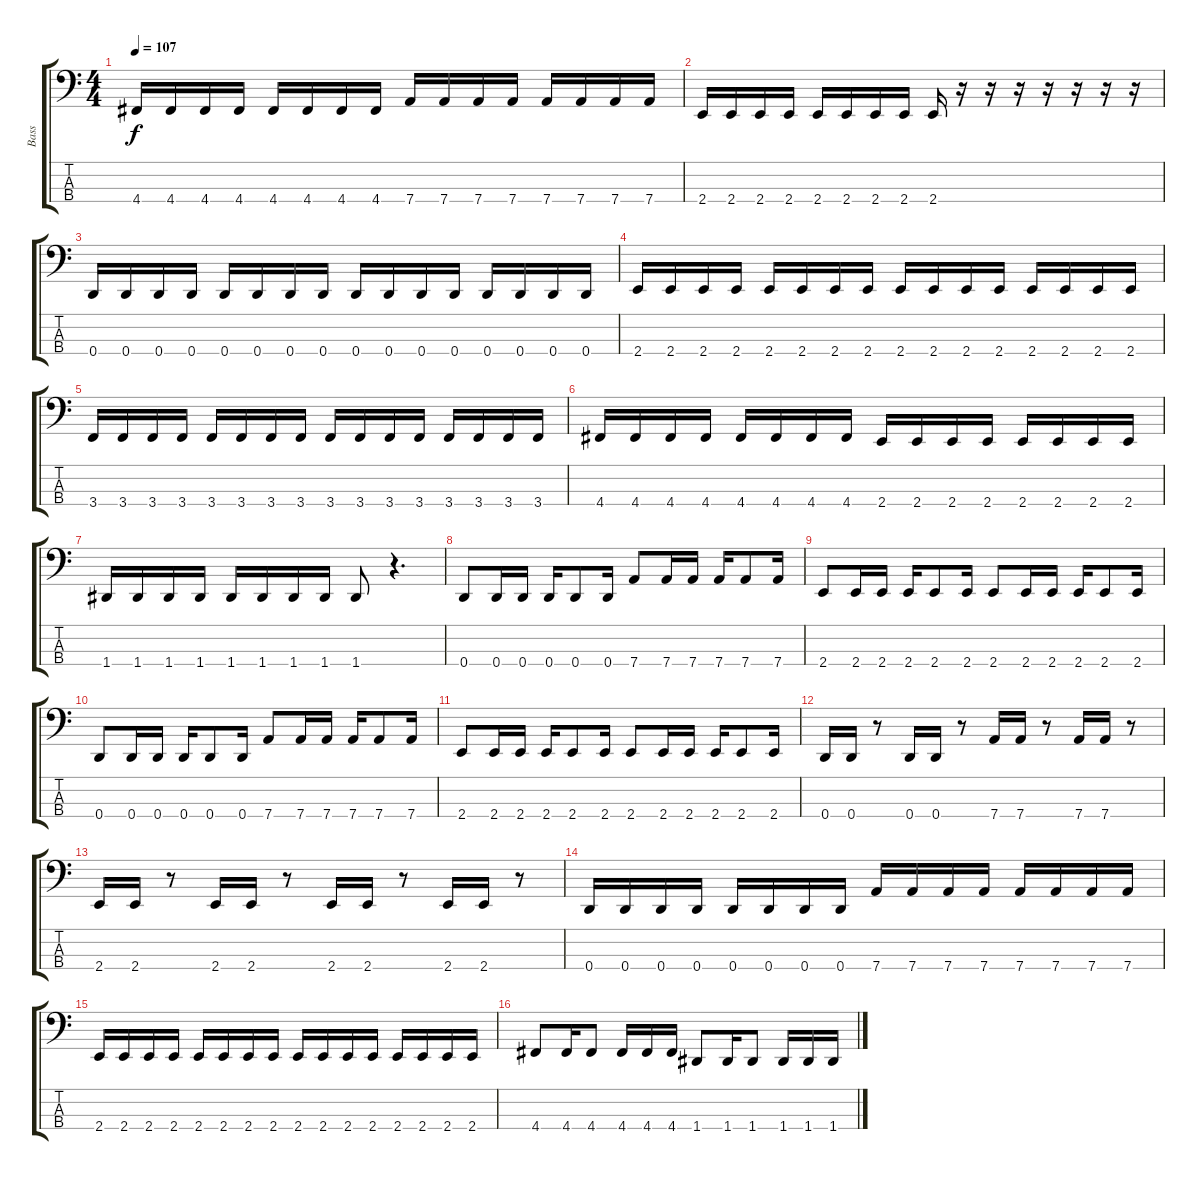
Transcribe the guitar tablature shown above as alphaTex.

\track ("Bass" "Bass") {instrument electricbasspick}
\staff {score tabs}
\tuning (G2 D2 A1 D1) {hide}
\ts (4 4)
\tempo 107
\clef f4
\ks c
4.4.16{dy f} 4.4.16 4.4.16 4.4.16 4.4.16 4.4.16 4.4.16 4.4.16 7.4.16 7.4.16 7.4.16 7.4.16 7.4.16 7.4.16 7.4.16 7.4.16 |
2.4.16 2.4.16 2.4.16 2.4.16 2.4.16 2.4.16 2.4.16 2.4.16 2.4.16 r.16 r.16 r.16 r.16 r.16 r.16 r.16 |
0.4.16 0.4.16 0.4.16 0.4.16 0.4.16 0.4.16 0.4.16 0.4.16 0.4.16 0.4.16 0.4.16 0.4.16 0.4.16 0.4.16 0.4.16 0.4.16 |
2.4.16 2.4.16 2.4.16 2.4.16 2.4.16 2.4.16 2.4.16 2.4.16 2.4.16 2.4.16 2.4.16 2.4.16 2.4.16 2.4.16 2.4.16 2.4.16 |
3.4.16 3.4.16 3.4.16 3.4.16 3.4.16 3.4.16 3.4.16 3.4.16 3.4.16 3.4.16 3.4.16 3.4.16 3.4.16 3.4.16 3.4.16 3.4.16 |
4.4.16 4.4.16 4.4.16 4.4.16 4.4.16 4.4.16 4.4.16 4.4.16 2.4.16 2.4.16 2.4.16 2.4.16 2.4.16 2.4.16 2.4.16 2.4.16 |
1.4.16 1.4.16 1.4.16 1.4.16 1.4.16 1.4.16 1.4.16 1.4.16 1.4.8 r.4{d} |
0.4.8 0.4.16 0.4.16 0.4.16 0.4.8 0.4.16 7.4.8 7.4.16 7.4.16 7.4.16 7.4.8 7.4.16 |
2.4.8 2.4.16 2.4.16 2.4.16 2.4.8 2.4.16 2.4.8 2.4.16 2.4.16 2.4.16 2.4.8 2.4.16 |
0.4.8 0.4.16 0.4.16 0.4.16 0.4.8 0.4.16 7.4.8 7.4.16 7.4.16 7.4.16 7.4.8 7.4.16 |
2.4.8 2.4.16 2.4.16 2.4.16 2.4.8 2.4.16 2.4.8 2.4.16 2.4.16 2.4.16 2.4.8 2.4.16 |
0.4.16 0.4.16 r.8 0.4.16 0.4.16 r.8 7.4.16 7.4.16 r.8 7.4.16 7.4.16 r.8 |
2.4.16 2.4.16 r.8 2.4.16 2.4.16 r.8 2.4.16 2.4.16 r.8 2.4.16 2.4.16 r.8 |
0.4.16 0.4.16 0.4.16 0.4.16 0.4.16 0.4.16 0.4.16 0.4.16 7.4.16 7.4.16 7.4.16 7.4.16 7.4.16 7.4.16 7.4.16 7.4.16 |
2.4.16 2.4.16 2.4.16 2.4.16 2.4.16 2.4.16 2.4.16 2.4.16 2.4.16 2.4.16 2.4.16 2.4.16 2.4.16 2.4.16 2.4.16 2.4.16 |
4.4.8 4.4.16 4.4.8 4.4.16 4.4.16 4.4.16 1.4.8 1.4.16 1.4.8 1.4.16 1.4.16 1.4.16
